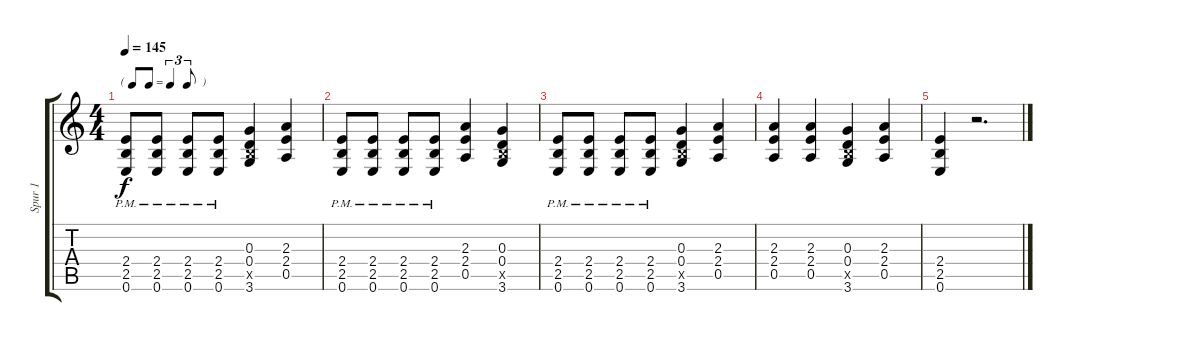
\track ("Spur 1" "Spur 1") {instrument overdrivenguitar}
\staff {score tabs}
\tuning (E4 B3 G3 D3 A2 E2) {hide}
\ts (4 4)
\tf triplet8th
\tempo 145
\clef g2
\ks c
(2.4{pm} 2.5{pm} 0.6{pm}).8{dy f} (2.4{pm} 2.5{pm} 0.6{pm}).8 (2.4{pm} 2.5{pm} 0.6{pm}).8 (2.4{pm} 2.5{pm} 0.6{pm}).8 (0.3 0.4 2.5{x} 3.6).4 (2.3 2.4 0.5).4 |
(2.4{pm} 2.5{pm} 0.6{pm}).8 (2.4{pm} 2.5{pm} 0.6{pm}).8 (2.4{pm} 2.5{pm} 0.6{pm}).8 (2.4{pm} 2.5{pm} 0.6{pm}).8 (2.3 2.4 0.5).4 (0.3 0.4 2.5{x} 3.6).4 |
(2.4{pm} 2.5{pm} 0.6{pm}).8 (2.4{pm} 2.5{pm} 0.6{pm}).8 (2.4{pm} 2.5{pm} 0.6{pm}).8 (2.4{pm} 2.5{pm} 0.6{pm}).8 (0.3 0.4 2.5{x} 3.6).4 (2.3 2.4 0.5).4 |
(2.3 2.4 0.5).4 (2.3 2.4 0.5).4 (0.3 0.4 2.5{x} 3.6).4 (2.3 2.4 0.5).4 |
(2.4 2.5 0.6).4 r.2{d}
